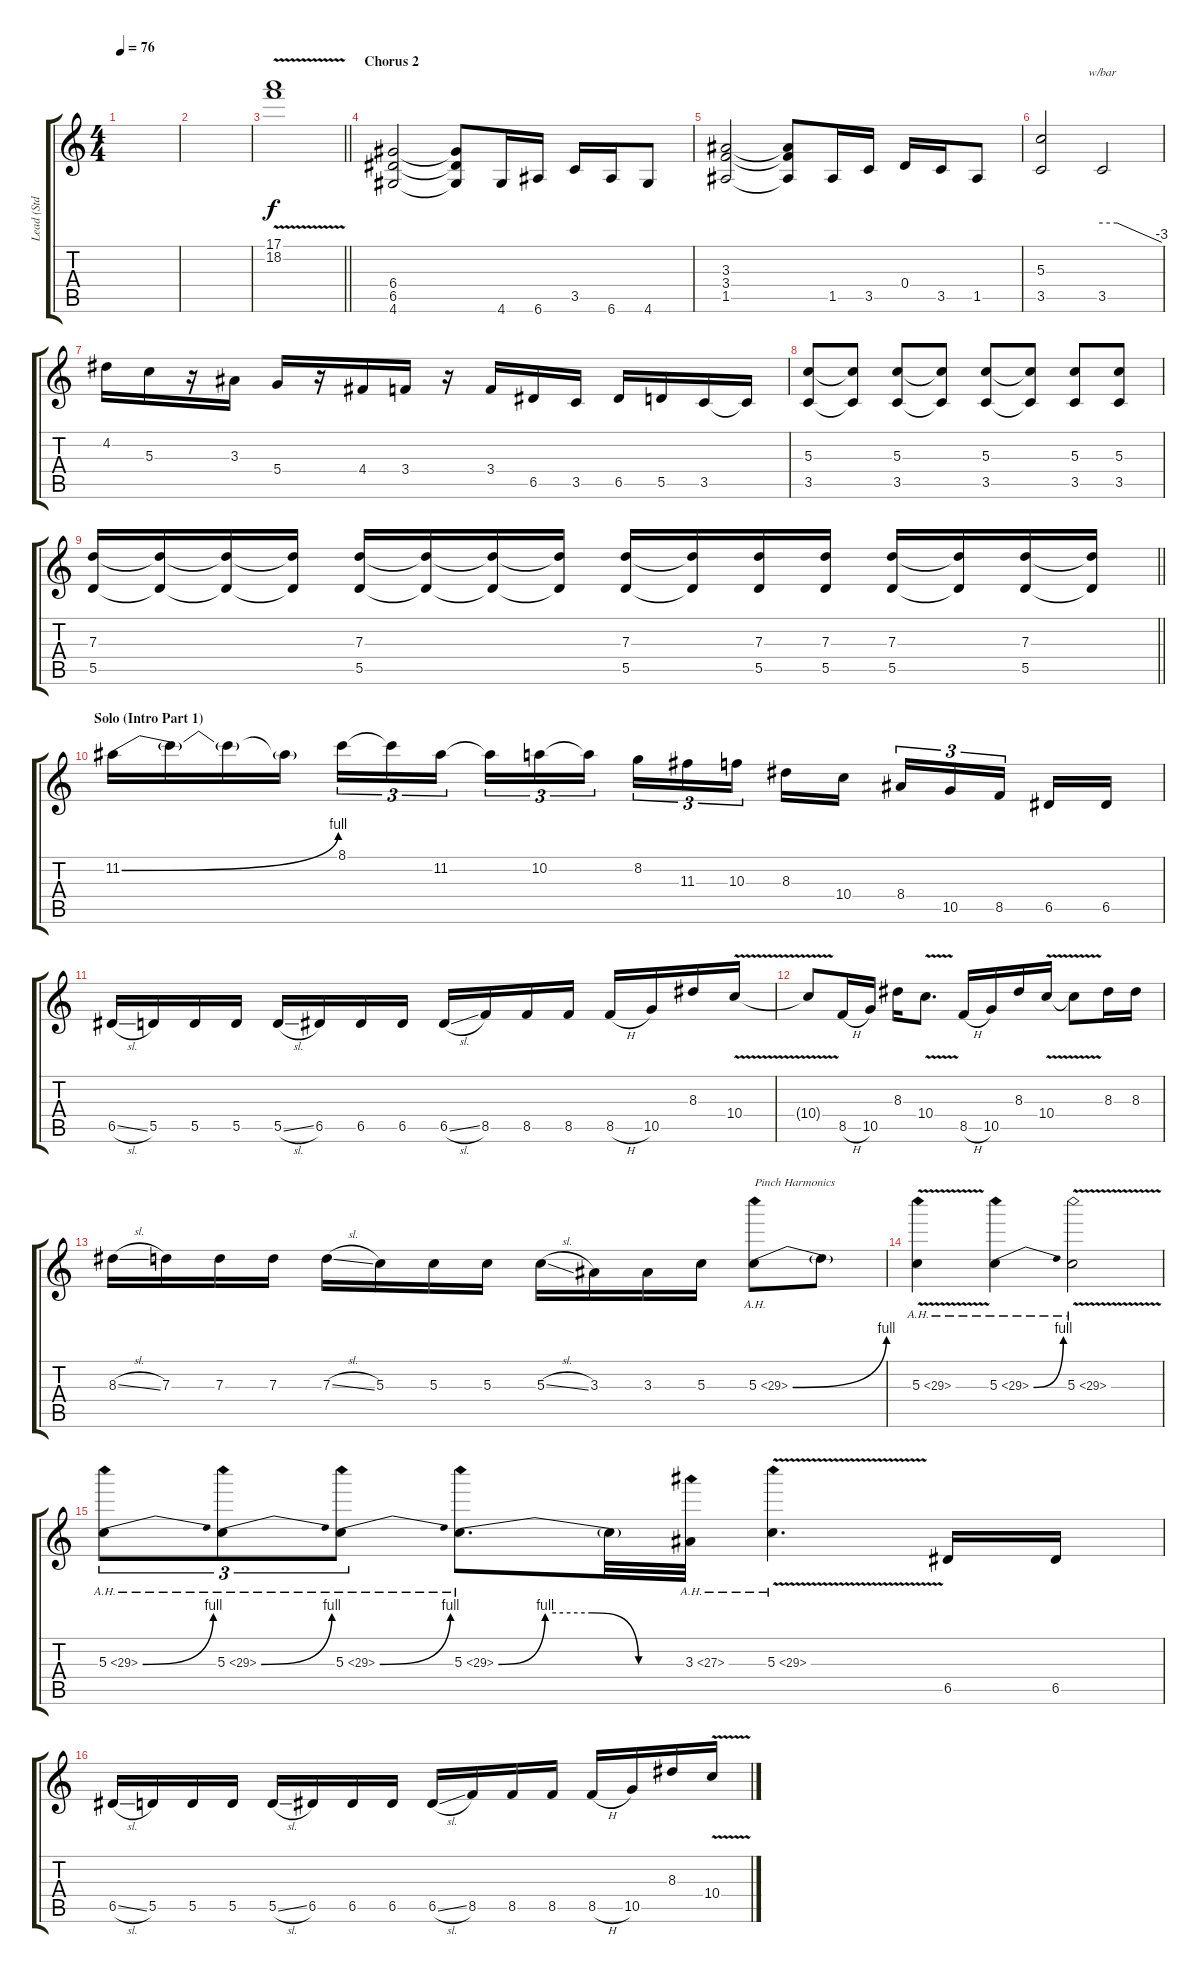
\track ("Lead (Std Tune)" "Lead (Std ") {instrument acousticguitarsteel}
\staff {score tabs}
\tuning (E4 B3 G3 D3 A2 E2) {hide}
\ts (4 4)
\tempo 76
\clef g2
\ks c
|
|
\barLineRight lightlight
(17.1{v} 18.2{v}).1 |
\section ("" "Chorus 2")
(6.4 6.5 4.6).2 (6.4{t} 6.5{t} 4.6{t}).8 4.6.16 6.6.16 3.5.16 6.6.16 4.6.8 |
(3.3 3.4 1.5).2 (3.3{t} 3.4{t} 1.5{t}).8 1.5.16 3.5.16 0.4.16 3.5.16 1.5.8 |
(5.3 3.5).2 3.5.2{tbe (custom default 0 0 15 0 60 -12)} |
4.2.16 5.3.16 r.16 3.3.16 5.4.16 r.16 4.4.16 3.4.16 r.16 3.4.16 6.5.16 3.5.16 6.5.16 5.5.16 3.5.16 3.5{t}.16 |
(5.3 3.5).8 (5.3{t} 3.5{t}).8 (5.3 3.5).8 (5.3{t} 3.5{t}).8 (5.3 3.5).8 (5.3{t} 3.5{t}).8 (5.3 3.5).8 (5.3 3.5).8 |
\barLineRight lightlight
(7.3 5.5).16 (7.3{t} 5.5{t}).16 (7.3{t} 5.5{t}).16 (7.3{t} 5.5{t}).16 (7.3 5.5).16 (7.3{t} 5.5{t}).16 (7.3{t} 5.5{t}).16 (7.3{t} 5.5{t}).16 (7.3 5.5).16 (7.3{t} 5.5{t}).16 (7.3 5.5).16 (7.3 5.5).16 (7.3 5.5).16 (7.3{t} 5.5{t}).16 (7.3 5.5).16 (7.3{t} 5.5{t}).16 |
\section ("" "Solo (Intro Part 1)")
11.2{be (bend 0 0 60 4)}.16{volume 16 instrument distortionguitar} 11.2{t}.16 11.2{t}.16 11.2{t}.16 8.1.16{tu (3 2)} 8.1{t}.16{tu (3 2)} 11.2.16{tu (3 2) beam splitsecondary} 11.2{t}.16{tu (3 2)} 10.2.16{tu (3 2)} 10.2{t}.16{tu (3 2)} 8.2.16{tu (3 2)} 11.3.16{tu (3 2)} 10.3.16{tu (3 2) beam splitsecondary} 8.3.16 10.4.16 8.4.16{tu (3 2)} 10.5.16{tu (3 2)} 8.5.16{tu (3 2) beam splitsecondary} 6.5.16 6.5.16 |
6.5{sl}.16 5.5.16 5.5.16 5.5.16 5.5{sl}.16 6.5.16 6.5.16 6.5.16 6.5{sl}.16 8.5.16 8.5.16 8.5.16 8.5{h}.16 10.5.16 8.3.16 10.4{v}.16 |
10.4{v t}.8 8.5{h}.16 10.5.16 8.3.16 10.4{v}.8{d} 8.5{h}.16 10.5.16 8.3.16 10.4{v}.16 10.4{t}.8 8.3.16 8.3.16 |
8.3{sl}.16 7.3.16 7.3.16 7.3.16 7.3{sl}.16 5.3.16 5.3.16 5.3.16 5.3{sl}.16 3.3.16 3.3.16 5.3.16 5.3{be (bend 0 0 60 4) ah 24}.8{txt "Pinch Harmonics"} 5.3{t}.8 |
5.3{ah 24 v}.4 5.3{be (bend 0 0 60 4) ah 24}.4 5.3{ah 24 v}.2 |
5.3{be (bend 0 0 60 4) ah 24}.8{tu (3 2)} 5.3{be (bend 0 0 60 4) ah 24}.8{tu (3 2)} 5.3{be (bend 0 0 60 4) ah 24}.8{tu (3 2)} 5.3{be (custom 0 0 15 4 30 4 45 0 60 0) ah 24}.8{d} 5.3{t}.32 3.3{ah 24}.32 5.3{ah 24 v}.4{d} 6.5.16 6.5.16 |
6.5{sl}.16 5.5.16 5.5.16 5.5.16 5.5{sl}.16 6.5.16 6.5.16 6.5.16 6.5{sl}.16 8.5.16 8.5.16 8.5.16 8.5{h}.16 10.5.16 8.3.16 10.4{v}.16
